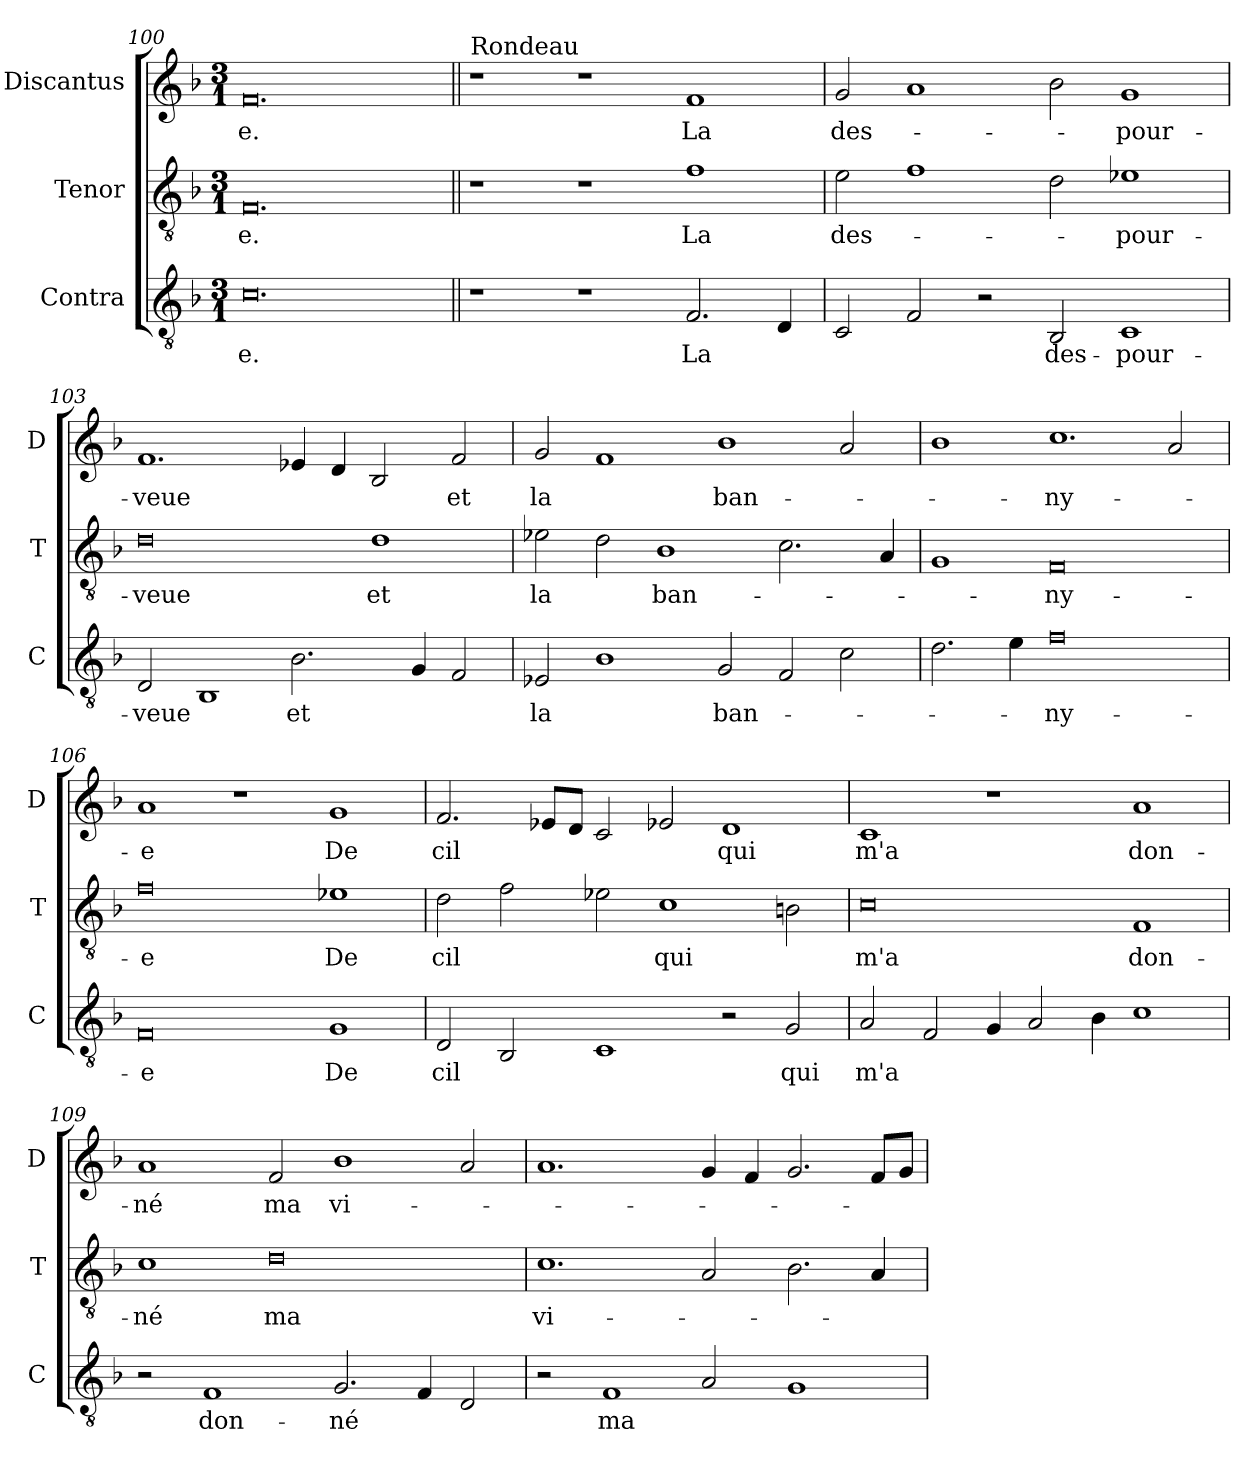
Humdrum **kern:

**kern	**text	**kern	**text	**kern	**text
*part3	*part3	*part2	*part2	*part1	*part1
*staff3	*staff3	*staff2	*staff2	*staff1	*staff1
*I"Contra	*	*I"Tenor	*	*I"Discantus	*
*I'C	*	*I'T	*	*I'D	*
*clefGv2	*	*clefGv2	*	*clefG2	*
*k[b-]	*	*k[b-]	*	*k[b-]	*
*M3/1	*	*M3/1	*	*M3/1	*
=100	=100	=100	=100	=100	=100
0.c	-e.	0.F	-e.	0.f	-e.
!!LO:LB:g=z
=101||	=101||	=101||	=101||	=101||	=101||
!	!	!	!	!LO:TX:a:t=Rondeau	!
1r	.	1r	.	1r	.
1r	.	1r	.	1r	.
2.F/	La	1f	La	1f	La
4D/	.	.	.	.	.
=102	=102	=102	=102	=102	=102
2C/	.	2e\	des-	2g/	des-
2F/	.	1f	.	1a	.
2r	.	.	.	.	.
2BB-/	des-	2d\	.	2b-\	.
1C	-pour-	1e-X	-pour-	1g	-pour-
=103	=103	=103	=103	=103	=103
2D/	-veue	0d	-veue	1.f	-veue
1BB-	.	.	.	.	.
2.B-\	et	.	.	4e-X/	.
.	.	.	.	4d/	.
.	.	1d	et	2B-/	.
4G/	.	.	.	.	.
2F/	.	.	.	2f/	et
=104	=104	=104	=104	=104	=104
2E-X/	la	2e-X\	la	2g/	la
1B-	.	2d\	.	1f	.
.	.	1B-	ban-	.	.
2G/	ban-	.	.	1b-	ban-
2F/	.	2.c\	.	.	.
2c\	.	.	.	2a/	.
.	.	4A/	.	.	.
=105	=105	=105	=105	=105	=105
2.d\	.	1G	.	1b-	.
4e\	.	.	.	.	.
0f	-ny-	0F	-ny-	1.cc	-ny-
.	.	.	.	2a/	.
=106	=106	=106	=106	=106	=106
0F	-e	0f	-e	1a	-e
.	.	.	.	1r	.
1G	De	1e-X	De	1g	De
=107	=107	=107	=107	=107	=107
2D/	cil	2d\	cil	2.f/	cil
2BB-/	.	2f\	.	.	.
.	.	.	.	8e-X/L	.
.	.	.	.	8d/J	.
1C	.	2e-X\	.	2c/	.
.	.	1c	qui	2e-X/	.
2r	.	.	.	1d	qui
2G/	qui	2Bn\	.	.	.
=108	=108	=108	=108	=108	=108
2A/	m'a	0c	m'a	1c	m'a
2F/	.	.	.	.	.
4G/	.	.	.	1r	.
2A/	.	.	.	.	.
4B-\	.	.	.	.	.
1c	.	1F	don-	1a	don-
=109	=109	=109	=109	=109	=109
2r	.	1c	-né	1a	-né
1F	don-	.	.	.	.
.	.	0d	ma	2f/	ma
2.G/	-né	.	.	1b-	vi-
4F/	.	.	.	.	.
2D/	.	.	.	2a/	.
=110	=110	=110	=110	=110	=110
2r	.	1.c	vi-	1.a	.
1F	ma	.	.	.	.
2A/	.	2A/	.	4g/	.
.	.	.	.	4f/	.
1G	.	2.B-\	.	2.g/	.
.	.	4A/	.	8f/L	.
.	.	.	.	8g/J	.
=	=	=	=	=	=
*-	*-	*-	*-	*-	*-
